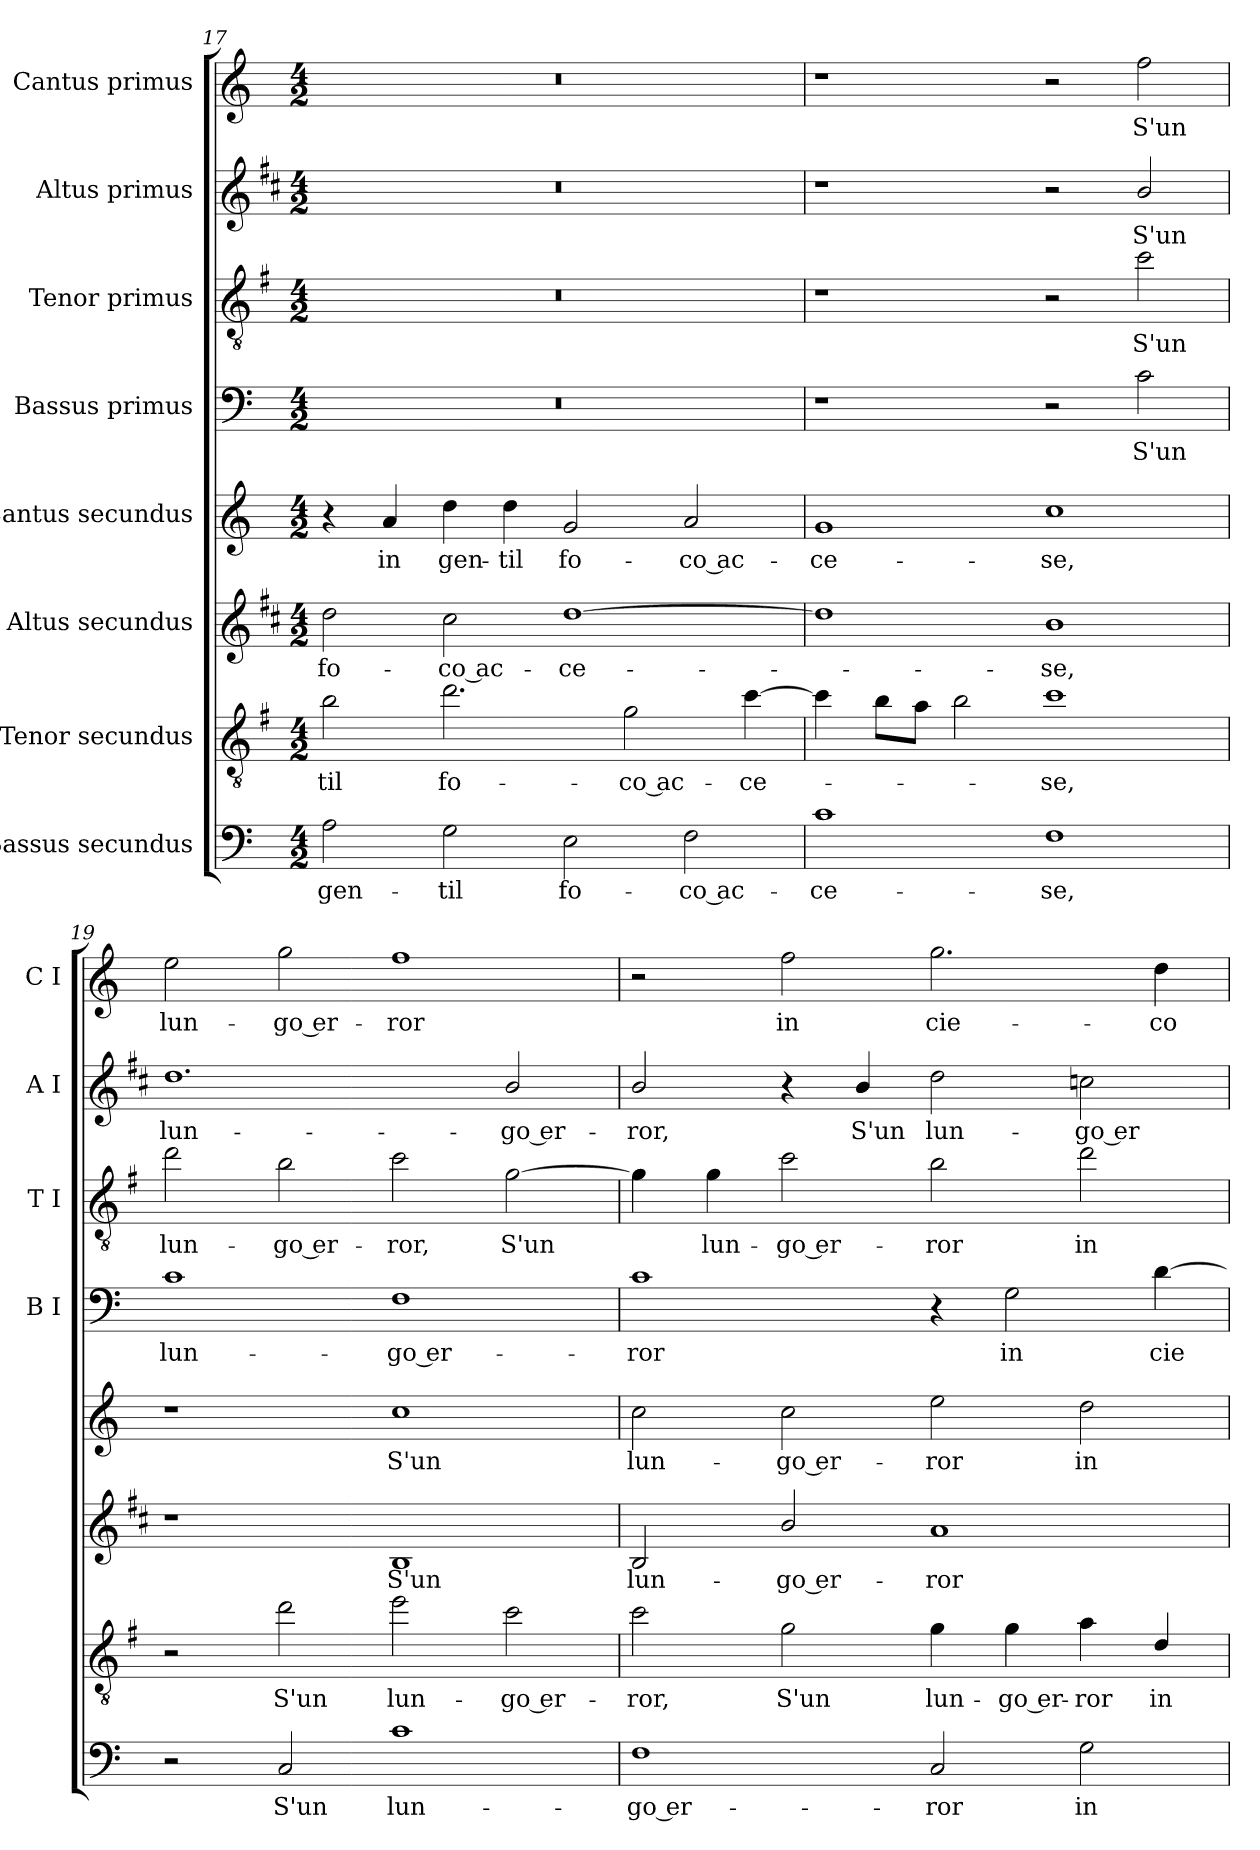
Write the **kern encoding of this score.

**kern	**text	**kern	**text	**kern	**text	**kern	**text	**kern	**text	**kern	**text	**kern	**text	**kern	**text
*part8	*part8	*part7	*part7	*part6	*part6	*part5	*part5	*part4	*part4	*part3	*part3	*part2	*part2	*part1	*part1
*staff8	*staff8	*staff7	*staff7	*staff6	*staff6	*staff5	*staff5	*staff4	*staff4	*staff3	*staff3	*staff2	*staff2	*staff1	*staff1
*I"Bassus secundus	*	*I"Tenor secundus	*	*I"Altus secundus	*	*I"Cantus secundus	*	*I"Bassus primus	*	*I"Tenor primus	*	*I"Altus primus	*	*I"Cantus primus	*
*	*	*	*	*	*	*	*	*I'B I	*	*I'T I	*	*I'A I	*	*I'C I	*
!!LO:PB:g=z
*clefF4	*	*clefGv2	*	*clefG2	*	*clefG2	*	*clefF4	*	*clefGv2	*	*clefG2	*	*clefG2	*
*	*	*ITrd4c7	*	*ITrd1c2	*	*	*	*	*	*ITrd4c7	*	*ITrd1c2	*	*	*
*k[]	*	*k[]	*	*k[]	*	*k[]	*	*k[]	*	*k[]	*	*k[]	*	*k[]	*
*C:	*	*C:	*	*C:	*	*C:	*	*C:	*	*C:	*	*C:	*	*C:	*
*M4/2	*	*M4/2	*	*M4/2	*	*M4/2	*	*M4/2	*	*M4/2	*	*M4/2	*	*M4/2	*
=17	=17	=17	=17	=17	=17	=17	=17	=17	=17	=17	=17	=17	=17	=17	=17
!	!LO:LY:b	!	!LO:LY:b	!	!LO:LY:b	!	!	!	!	!	!	!	!	!	!
2A\	gen-	2e\	-til	2cc\	fo-	4r	.	0r	.	0r	.	0r	.	0r	.
!	!	!	!	!	!	!	!LO:LY:b	!	!	!	!	!	!	!	!
.	.	.	.	.	.	4a/	in	.	.	.	.	.	.	.	.
!	!LO:LY:b	!	!LO:LY:b	!	!LO:LY:b	!	!LO:LY:b	!	!	!	!	!	!	!	!
2G\	-til	2.g\	fo-	2b\	-co ac-	4dd\	gen-	.	.	.	.	.	.	.	.
!	!	!	!	!	!	!	!LO:LY:b	!	!	!	!	!	!	!	!
.	.	.	.	.	.	4dd\	-til	.	.	.	.	.	.	.	.
!	!LO:LY:b	!	!	!	!LO:LY:b	!	!LO:LY:b	!	!	!	!	!	!	!	!
2E\	fo-	.	.	[1cc	-ce-	2g/	fo-	.	.	.	.	.	.	.	.
!	!	!	!LO:LY:b	!	!	!	!	!	!	!	!	!	!	!	!
.	.	2c\	-co ac-	.	.	.	.	.	.	.	.	.	.	.	.
!	!LO:LY:b	!	!	!	!	!	!LO:LY:b	!	!	!	!	!	!	!	!
2F\	-co ac-	.	.	.	.	2a/	-co ac-	.	.	.	.	.	.	.	.
!	!	!	!LO:LY:b	!	!	!	!	!	!	!	!	!	!	!	!
.	.	[4f\	-ce-	.	.	.	.	.	.	.	.	.	.	.	.
=18	=18	=18	=18	=18	=18	=18	=18	=18	=18	=18	=18	=18	=18	=18	=18
!	!LO:LY:b	!	!	!	!	!	!LO:LY:b	!	!	!	!	!	!	!	!
1c	-ce-	4f\]	.	1cc]	.	1g	-ce-	1r	.	1r	.	1r	.	1r	.
.	.	8e\L	.	.	.	.	.	.	.	.	.	.	.	.	.
.	.	8d\J	.	.	.	.	.	.	.	.	.	.	.	.	.
.	.	2e\	.	.	.	.	.	.	.	.	.	.	.	.	.
!	!LO:LY:b	!	!LO:LY:b	!	!LO:LY:b	!	!LO:LY:b	!	!	!	!	!	!	!	!
1F	-se,	1f	-se,	1a	-se,	1cc	-se,	2r	.	2r	.	2r	.	2r	.
!	!	!	!	!	!	!	!	!	!LO:LY:b	!	!LO:LY:b	!	!LO:LY:b	!	!LO:LY:b
.	.	.	.	.	.	.	.	2c\	S'un	2f\	S'un	2a/	S'un	2ff\	S'un
=19	=19	=19	=19	=19	=19	=19	=19	=19	=19	=19	=19	=19	=19	=19	=19
!	!	!	!	!	!	!	!	!	!LO:LY:b	!	!LO:LY:b	!	!LO:LY:b	!	!LO:LY:b
2r	.	2r	.	1r	.	1r	.	1c	lun-	2g\	lun-	1.cc	lun-	2ee\	lun-
!	!LO:LY:b	!	!LO:LY:b	!	!	!	!	!	!	!	!LO:LY:b	!	!	!	!LO:LY:b
2C/	S'un	2g\	S'un	.	.	.	.	.	.	2e\	-go er-	.	.	2gg\	-go er-
!	!LO:LY:b	!	!LO:LY:b	!	!LO:LY:b	!	!LO:LY:b	!	!LO:LY:b	!	!LO:LY:b	!	!	!	!LO:LY:b
1c	lun-	2a\	lun-	1A	S'un	1cc	S'un	1F	-go er-	2f\	-ror,	.	.	1ff	-ror
!	!	!	!LO:LY:b	!	!	!	!	!	!	!	!LO:LY:b	!	!LO:LY:b	!	!
.	.	2f\	-go er-	.	.	.	.	.	.	[2c\	S'un	2a/	-go er-	.	.
=20	=20	=20	=20	=20	=20	=20	=20	=20	=20	=20	=20	=20	=20	=20	=20
!	!LO:LY:b	!	!LO:LY:b	!	!LO:LY:b	!	!LO:LY:b	!	!LO:LY:b	!	!	!	!LO:LY:b	!	!
1F	-go er-	2f\	-ror,	2A/	lun-	2cc\	lun-	1c	-ror	4c\]	.	2a/	-ror,	2r	.
!	!	!	!	!	!	!	!	!	!	!	!LO:LY:b	!	!	!	!
.	.	.	.	.	.	.	.	.	.	4c\	lun-	.	.	.	.
!	!	!	!LO:LY:b	!	!LO:LY:b	!	!LO:LY:b	!	!	!	!LO:LY:b	!	!	!	!LO:LY:b
.	.	2c\	S'un	2a/	-go er-	2cc\	-go er-	.	.	2f\	-go er-	4r	.	2ff\	in
!	!	!	!	!	!	!	!	!	!	!	!	!	!LO:LY:b	!	!
.	.	.	.	.	.	.	.	.	.	.	.	4a/	S'un	.	.
!	!LO:LY:b	!	!LO:LY:b	!	!LO:LY:b	!	!LO:LY:b	!	!	!	!LO:LY:b	!	!LO:LY:b	!	!LO:LY:b
2C/	-ror	4c\	lun-	1g	-ror	2ee\	-ror	4r	.	2e\	-ror	2cc\	lun-	2.gg\	cie-
!	!	!	!LO:LY:b	!	!	!	!	!	!LO:LY:b	!	!	!	!	!	!
.	.	4c\	-go er-	.	.	.	.	2G\	in	.	.	.	.	.	.
!	!LO:LY:b	!	!LO:LY:b	!	!	!	!LO:LY:b	!	!	!	!LO:LY:b	!	!LO:LY:b	!	!
2G\	in	4d\	-ror	.	.	2dd\	in	.	.	2g\	in	2b-X\	-go er-	.	.
!	!	!	!LO:LY:b	!	!	!	!	!	!LO:LY:b	!	!	!	!	!	!LO:LY:b
.	.	4G/	in	.	.	.	.	[4d\	cie-	.	.	.	.	4dd\	-co
=	=	=	=	=	=	=	=	=	=	=	=	=	=	=	=
*-	*-	*-	*-	*-	*-	*-	*-	*-	*-	*-	*-	*-	*-	*-	*-
